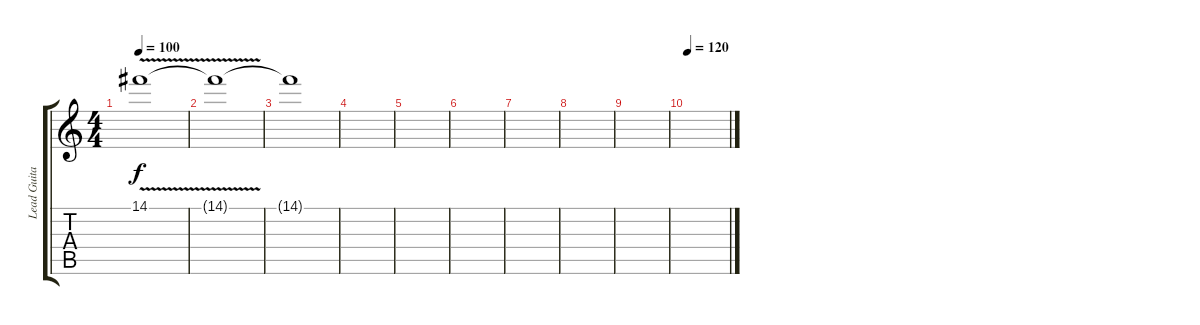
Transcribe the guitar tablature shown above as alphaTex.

\track ("Lead Guitar 1" "Lead Guita") {instrument distortionguitar}
\staff {score tabs}
\tuning (E4 B3 G3 D3 A2 E2) {hide}
\ts (4 4)
\tempo 100
\clef g2
\ks c
14.1{v}.1{dy f} |
14.1{t}.1 |
14.1{t}.1 |
|
|
|
|
|
|
\tempo 120
